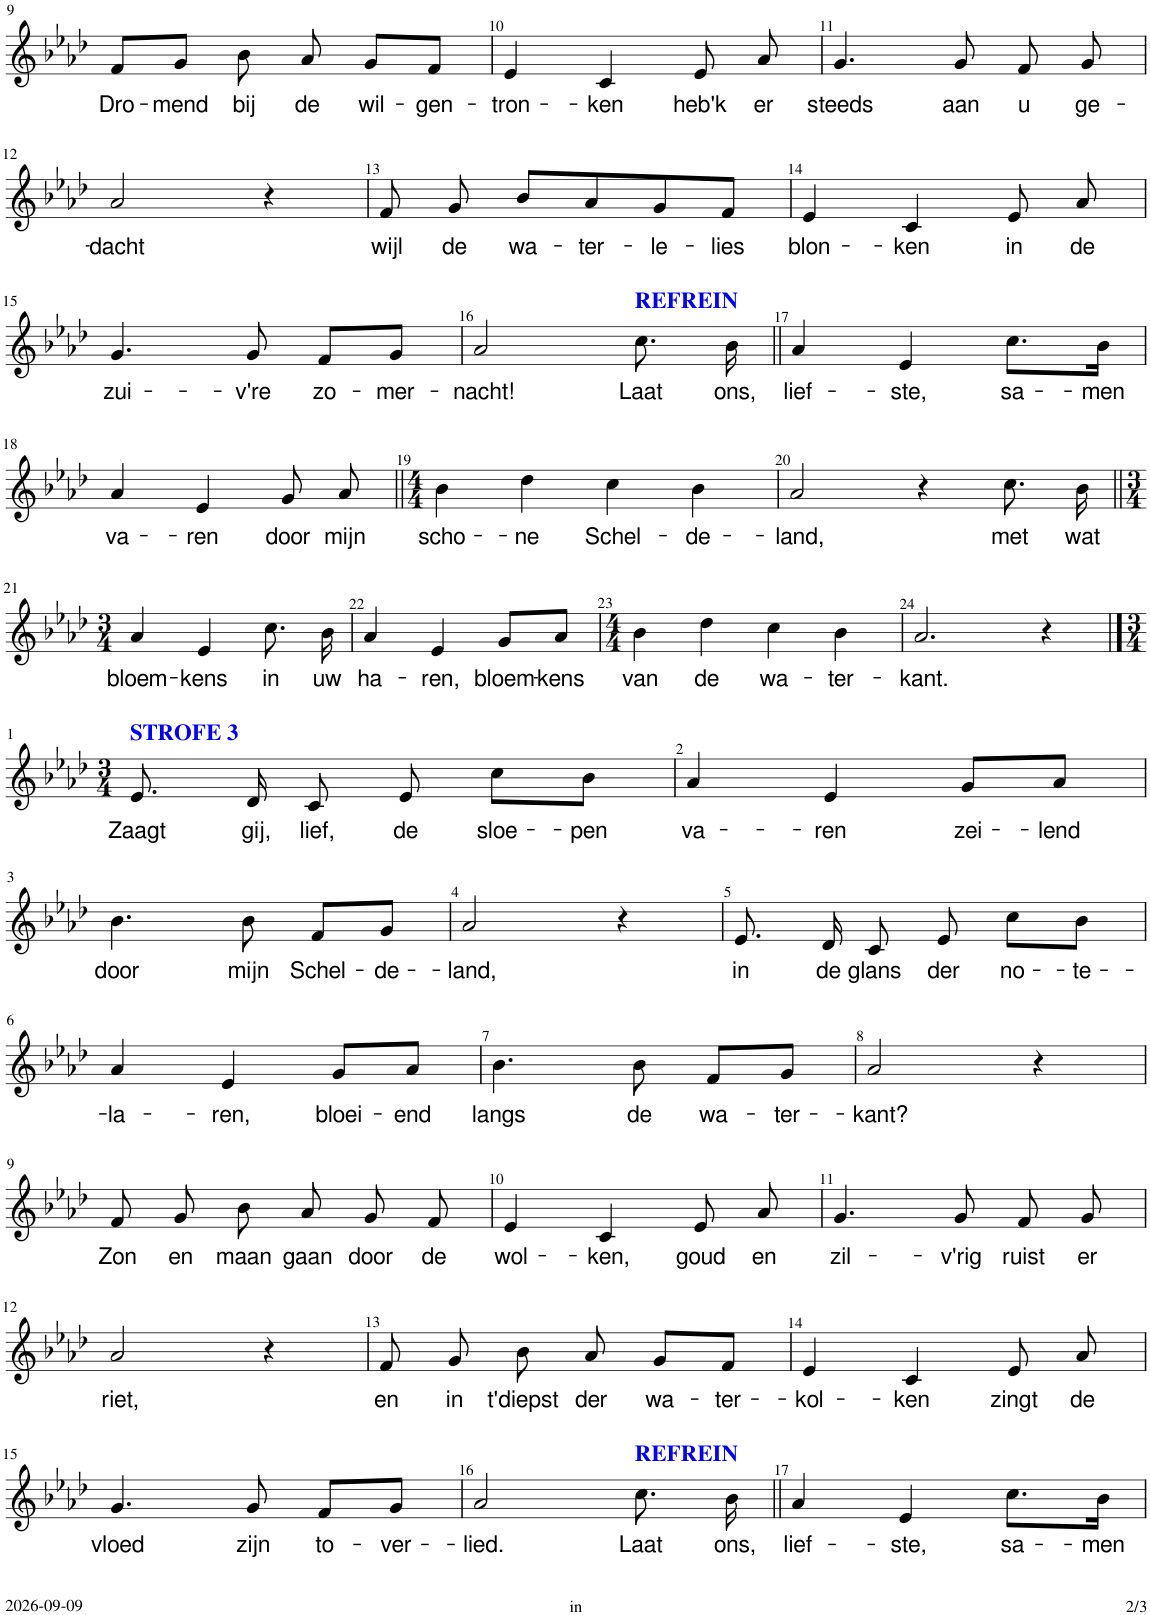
**kern	**text
*part1	*part1
*staff1	*staff1
*I"Soprano	*
!!LO:PB:g=z
*clefG2	*
*k[b-e-a-d-]	*
*M3/4	*
=9	=9
!	!LO:LY:b
8f/L	Dro-
!	!LO:LY:b
8g/J	-mend
!	!LO:LY:b
8b-\	bij
!	!LO:LY:b
8a-/	de
!	!LO:LY:b
8g/L	wil-
!	!LO:LY:b
8f/J	-gen-
=10	=10
!	!LO:LY:b
4e-/	-tron-
!	!LO:LY:b
4c/	-ken
!	!LO:LY:b
8e-/	heb'k
!	!LO:LY:b
8a-/	er
=11	=11
!	!LO:LY:b
4.g/	steeds
!	!LO:LY:b
8g/	aan
!	!LO:LY:b
8f/	u
!	!LO:LY:b
8g/	ge-
!!LO:LB:g=z
=12	=12
!	!LO:LY:b
2a-/	-dacht
4r	.
=13	=13
!	!LO:LY:b
8f/	wijl
!	!LO:LY:b
8g/	de
!	!LO:LY:b
8b-/L	wa-
!	!LO:LY:b
8a-/	-ter-
!	!LO:LY:b
8g/	-le-
!	!LO:LY:b
8f/J	-lies
=14	=14
!	!LO:LY:b
4e-/	blon-
!	!LO:LY:b
4c/	-ken
!	!LO:LY:b
8e-/	in
!	!LO:LY:b
8a-/	de
!!LO:LB:g=z
=15	=15
!	!LO:LY:b
4.g/	zui-
!	!LO:LY:b
8g/	-v're
!	!LO:LY:b
8f/L	zo-
!	!LO:LY:b
8g/J	-mer-
=16	=16
!	!LO:LY:b
2a-/	-nacht!
!LO:TX:a:B:color=#0000FF:t=REFREIN	!
!	!LO:LY:b
8.cc\	Laat
!	!LO:LY:b
16b-\	ons,
=17||	=17||
!	!LO:LY:b
4a-/	lief-
!	!LO:LY:b
4e-/	-ste,
!	!LO:LY:b
8.cc\L	sa-
!	!LO:LY:b
16b-\Jk	-men
!!LO:LB:g=z
=18	=18
!	!LO:LY:b
4a-/	va-
!	!LO:LY:b
4e-/	-ren
!	!LO:LY:b
8g/	door
!	!LO:LY:b
8a-/	mijn
=19||	=19||
*M4/4	*
!	!LO:LY:b
4b-\	scho-
!	!LO:LY:b
4dd-\	-ne
!	!LO:LY:b
4cc\	Schel-
!	!LO:LY:b
4b-\	-de-
=20	=20
!	!LO:LY:b
2a-/	-land,
4r	.
!	!LO:LY:b
8.cc\	met
!	!LO:LY:b
16b-\	wat
!!LO:LB:g=z
=21||	=21||
*M3/4	*
!	!LO:LY:b
4a-/	bloem-
!	!LO:LY:b
4e-/	-kens
!	!LO:LY:b
8.cc\	in
!	!LO:LY:b
16b-\	uw
=22	=22
!	!LO:LY:b
4a-/	ha-
!	!LO:LY:b
4e-/	-ren,
!	!LO:LY:b
8g/L	bloem-
!	!LO:LY:b
8a-/J	-kens
=23	=23
*M4/4	*
!	!LO:LY:b
4b-\	van
!	!LO:LY:b
4dd-\	de
!	!LO:LY:b
4cc\	wa-
!	!LO:LY:b
4b-\	-ter-
=24	=24
!	!LO:LY:b
2.a-/	-kant.
4r	.
!!LO:LB:g=z
==1	==1
*M3/4	*
!LO:TX:a:B:color=#0000FF:t=STROFE 3	!
!	!LO:LY:b
8.e-/	Zaagt
!	!LO:LY:b
16d-/	gij,
!	!LO:LY:b
8c/	lief,
!	!LO:LY:b
8e-/	de
!	!LO:LY:b
8cc\L	sloe-
!	!LO:LY:b
8b-\J	-pen
=2	=2
!	!LO:LY:b
4a-/	va-
!	!LO:LY:b
4e-/	-ren
!	!LO:LY:b
8g/L	zei-
!	!LO:LY:b
8a-/J	-lend
!!LO:LB:g=z
=3	=3
!	!LO:LY:b
4.b-\	door
!	!LO:LY:b
8b-\	mijn
!	!LO:LY:b
8f/L	Schel-
!	!LO:LY:b
8g/J	-de-
=4	=4
!	!LO:LY:b
2a-/	-land,
4r	.
=5	=5
!	!LO:LY:b
8.e-/	in
!	!LO:LY:b
16d-/	de
!	!LO:LY:b
8c/	glans
!	!LO:LY:b
8e-/	der
!	!LO:LY:b
8cc\L	no-
!	!LO:LY:b
8b-\J	-te-
!!LO:LB:g=z
=6	=6
!	!LO:LY:b
4a-/	-la-
!	!LO:LY:b
4e-/	-ren,
!	!LO:LY:b
8g/L	bloei-
!	!LO:LY:b
8a-/J	-end
=7	=7
!	!LO:LY:b
4.b-\	langs
!	!LO:LY:b
8b-\	de
!	!LO:LY:b
8f/L	wa-
!	!LO:LY:b
8g/J	-ter-
=8	=8
!	!LO:LY:b
2a-/	-kant?
4r	.
!!LO:LB:g=z
=9	=9
!	!LO:LY:b
8f/	Zon
!	!LO:LY:b
8g/	en
!	!LO:LY:b
8b-\	maan
!	!LO:LY:b
8a-/	gaan
!	!LO:LY:b
8g/	door
!	!LO:LY:b
8f/	de
=10	=10
!	!LO:LY:b
4e-/	wol-
!	!LO:LY:b
4c/	-ken,
!	!LO:LY:b
8e-/	goud
!	!LO:LY:b
8a-/	en
=11	=11
!	!LO:LY:b
4.g/	zil-
!	!LO:LY:b
8g/	-v'rig
!	!LO:LY:b
8f/	ruist
!	!LO:LY:b
8g/	er
!!LO:LB:g=z
=12	=12
!	!LO:LY:b
2a-/	riet,
4r	.
=13	=13
!	!LO:LY:b
8f/	en
!	!LO:LY:b
8g/	in
!	!LO:LY:b
8b-\	t'diepst
!	!LO:LY:b
8a-/	der
!	!LO:LY:b
8g/L	wa-
!	!LO:LY:b
8f/J	-ter-
=14	=14
!	!LO:LY:b
4e-/	-kol-
!	!LO:LY:b
4c/	-ken
!	!LO:LY:b
8e-/	zingt
!	!LO:LY:b
8a-/	de
!!LO:LB:g=z
=15	=15
!	!LO:LY:b
4.g/	vloed
!	!LO:LY:b
8g/	zijn
!	!LO:LY:b
8f/L	to-
!	!LO:LY:b
8g/J	-ver-
=16	=16
!	!LO:LY:b
2a-/	-lied.
!LO:TX:a:B:color=#0000FF:t=REFREIN	!
!	!LO:LY:b
8.cc\	Laat
!	!LO:LY:b
16b-\	ons,
=17||	=17||
!	!LO:LY:b
4a-/	lief-
!	!LO:LY:b
4e-/	-ste,
!	!LO:LY:b
8.cc\L	sa-
!	!LO:LY:b
16b-\Jk	-men
=	=
*-	*-
